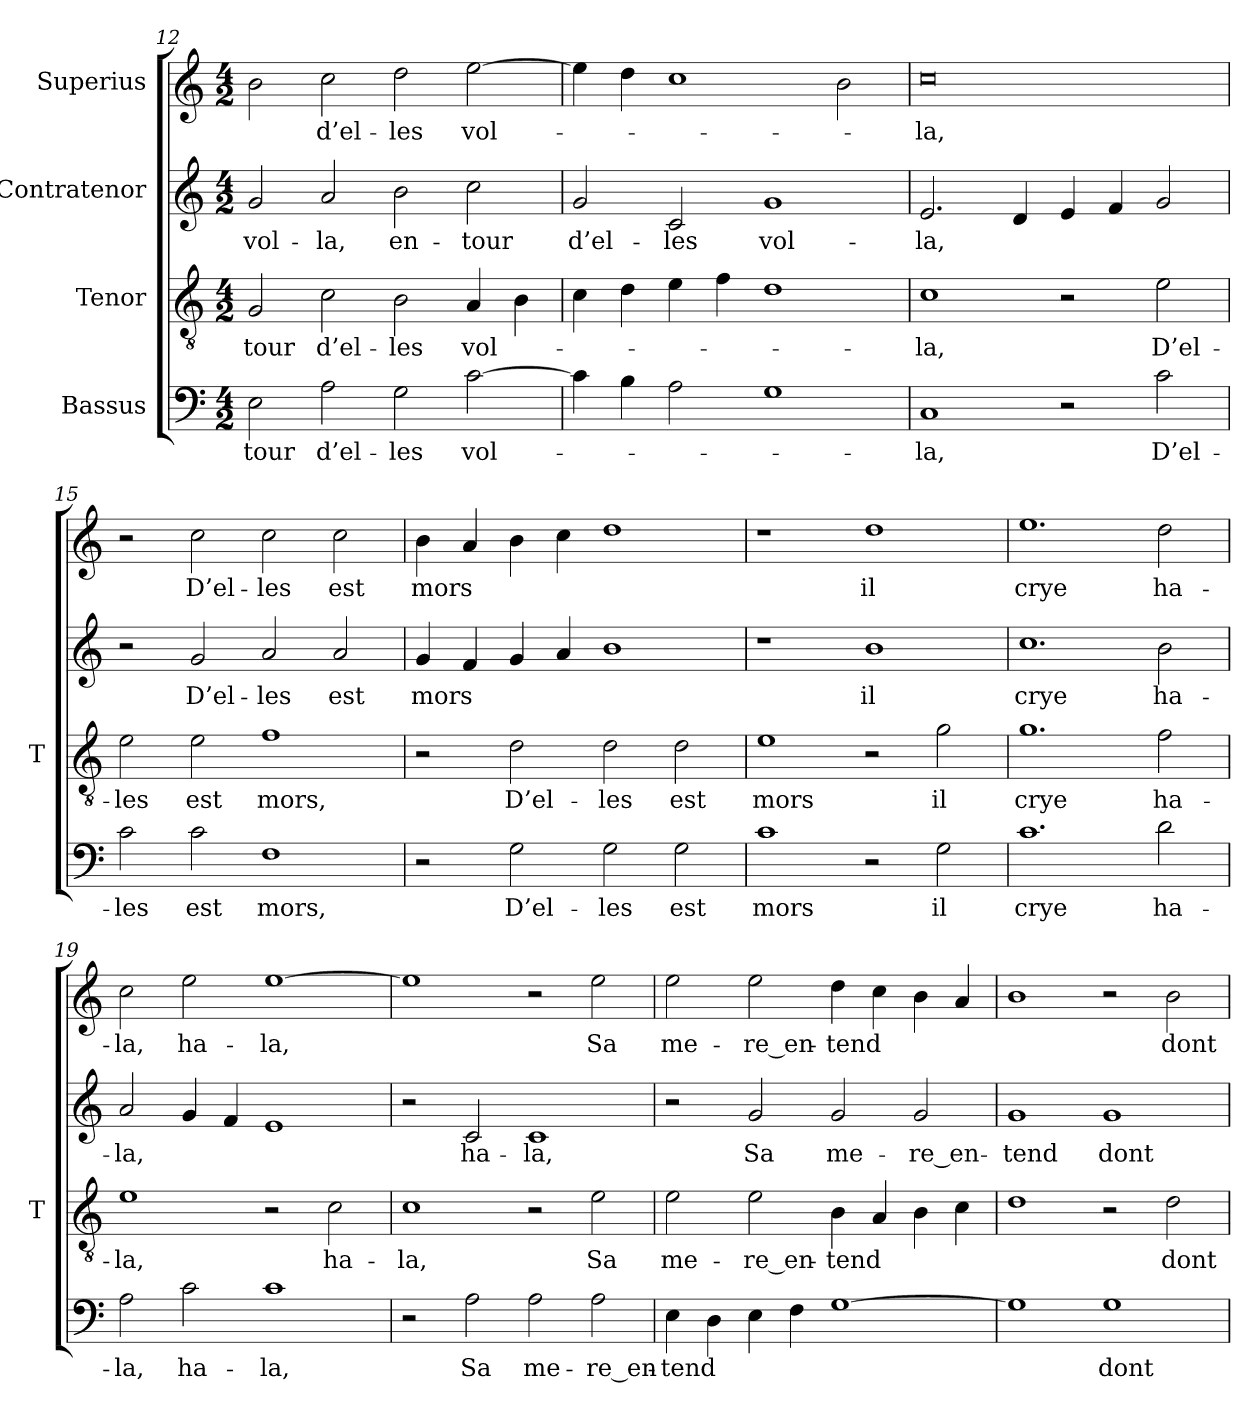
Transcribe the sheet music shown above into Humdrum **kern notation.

**kern	**text	**kern	**text	**kern	**text	**kern	**text
*part4	*part4	*part3	*part3	*part2	*part2	*part1	*part1
*staff4	*staff4	*staff3	*staff3	*staff2	*staff2	*staff1	*staff1
*I"Bassus	*	*I"Tenor	*	*I"Contratenor	*	*I"Superius	*
*	*	*I'T	*	*	*	*	*
*clefF4	*	*clefGv2	*	*clefG2	*	*clefG2	*
*k[]	*	*k[]	*	*k[]	*	*k[]	*
*M4/2	*	*M4/2	*	*M4/2	*	*M4/2	*
=12	=12	=12	=12	=12	=12	=12	=12
2E	-tour	2G	-tour	2g	vol-	2b	.
2A	d’el-	2c	d’el-	2a	-la,	2cc	d’el-
2G	-les	2B	-les	2b	en-	2dd	-les
[2c	vol-	4A	vol-	2cc	-tour	[2ee	vol-
.	.	4B	.	.	.	.	.
=13	=13	=13	=13	=13	=13	=13	=13
4c]	.	4c	.	2g	d’el-	4ee]	.
4B	.	4d	.	.	.	4dd	.
2A	.	4e	.	2c	-les	1cc	.
.	.	4f	.	.	.	.	.
1G	.	1d	.	1g	vol-	.	.
.	.	.	.	.	.	2b	.
=14	=14	=14	=14	=14	=14	=14	=14
1C	-la,	1c	-la,	2.e	-la,	0cc	-la,
.	.	.	.	4d	.	.	.
2r	.	2r	.	4e	.	.	.
.	.	.	.	4f	.	.	.
2c	D’el-	2e	D’el-	2g	.	.	.
=15	=15	=15	=15	=15	=15	=15	=15
2c	-les	2e	-les	2r	.	2r	.
2c	-est	2e	-est	2g	D’el-	2cc	D’el-
1F	-mors,	1f	-mors,	2a	-les	2cc	-les
.	.	.	.	2a	-est	2cc	-est
=16	=16	=16	=16	=16	=16	=16	=16
2r	.	2r	.	4g	-mors	4b	-mors
.	.	.	.	4f	.	4a	.
2G	D’el-	2d	D’el-	4g	.	4b	.
.	.	.	.	4a	.	4cc	.
2G	-les	2d	-les	1b	.	1dd	.
2G	-est	2d	-est	.	.	.	.
=17	=17	=17	=17	=17	=17	=17	=17
1c	-mors	1e	-mors	1r	.	1r	.
2r	.	2r	.	1b	-il	1dd	-il
2G	-il	2g	-il	.	.	.	.
=18	=18	=18	=18	=18	=18	=18	=18
1.c	-crye	1.g	-crye	1.cc	-crye	1.ee	-crye
2d	ha-	2f	ha-	2b	ha-	2dd	ha-
=19	=19	=19	=19	=19	=19	=19	=19
2A	-la,	1e	-la,	2a	-la,	2cc	-la,
2c	ha-	.	.	4g	.	2ee	ha-
.	.	.	.	4f	.	.	.
1c	-la,	2r	.	1e	.	[1ee	-la,
.	.	2c	ha-	.	.	.	.
=20	=20	=20	=20	=20	=20	=20	=20
2r	.	1c	-la,	2r	.	1ee]	.
2A	-Sa	.	.	2c	ha-	.	.
2A	me-	2r	.	1c	-la,	2r	.
2A	re_en-	2e	-Sa	.	.	2ee	-Sa
=21	=21	=21	=21	=21	=21	=21	=21
4E	-tend	2e	me-	2r	.	2ee	me-
4D	.	.	.	.	.	.	.
4E	.	2e	re_en-	2g	-Sa	2ee	re_en-
4F	.	.	.	.	.	.	.
[1G	.	4B	-tend	2g	me-	4dd	-tend
.	.	4A	.	.	.	4cc	.
.	.	4B	.	2g	re_en-	4b	.
.	.	4c	.	.	.	4a	.
=22	=22	=22	=22	=22	=22	=22	=22
1G]	.	1d	.	1g	-tend	1b	.
1G	-dont	2r	.	1g	-dont	2r	.
.	.	2d	-dont	.	.	2b	-dont
=	=	=	=	=	=	=	=
*-	*-	*-	*-	*-	*-	*-	*-
